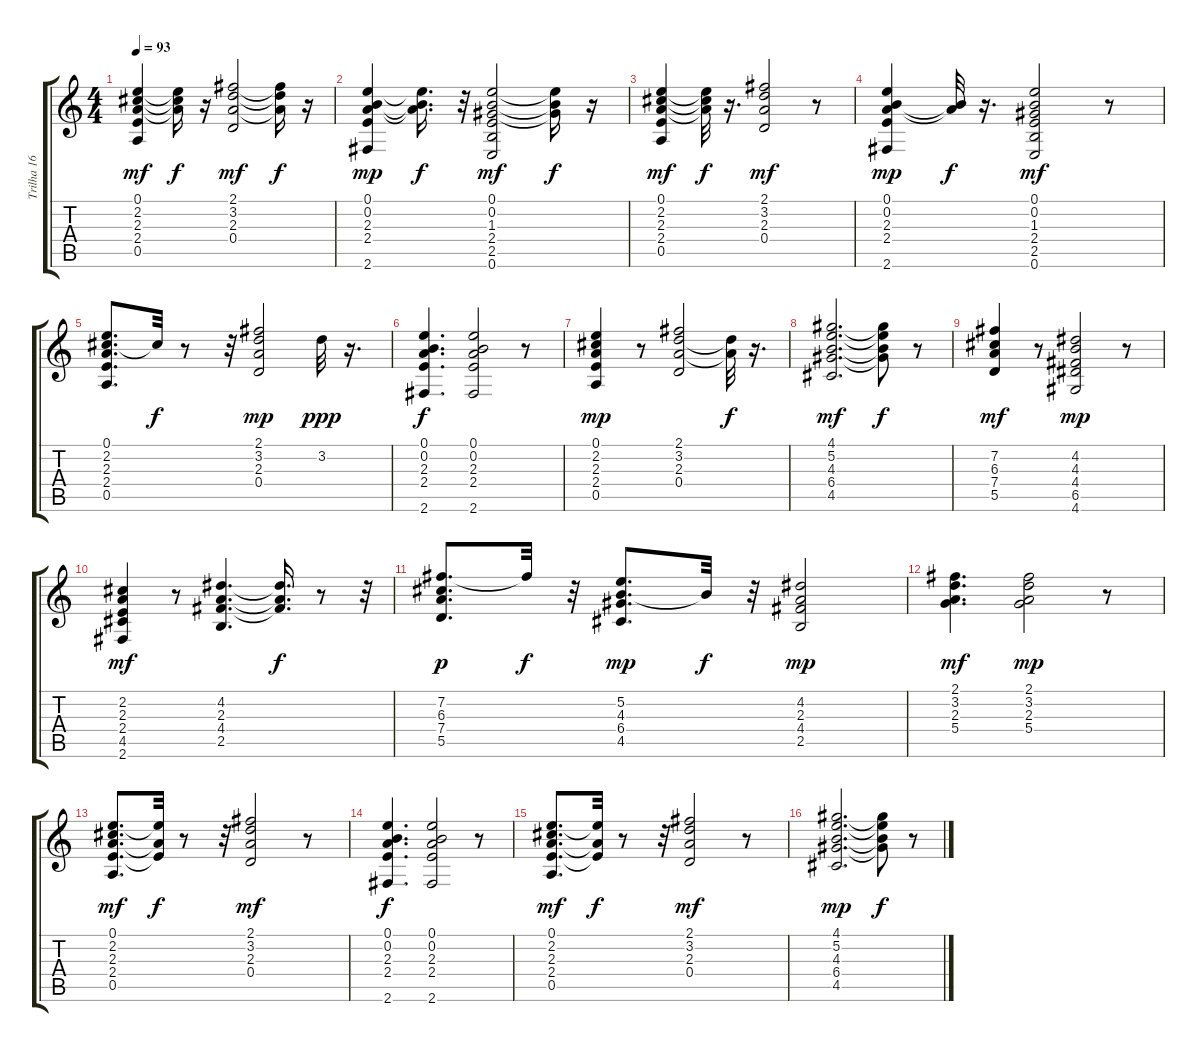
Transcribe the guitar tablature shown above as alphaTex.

\track ("Trilha 16" "Trilha 16") {instrument acousticguitarsteel}
\staff {score tabs}
\tuning (E4 B3 G3 D3 A2 E2) {hide}
\ts (4 4)
\tempo 93
\clef g2
\ks c
(0.1 2.2 2.3 2.4 0.5).4{dy mf} (0.1{t} 2.2{t} 2.3{t}).16{dy f} r.16 (2.1 3.2 2.3 0.4).2{dy mf} (2.1{t} 3.2{t} 2.3{t}).16{dy f} r.16 |
(0.1 0.2 2.3 2.4 2.6).4{dy mp} (0.1{t} 0.2{t} 2.3{t}).16{d dy f} r.32 (0.1 0.2 1.3 2.4 2.5 0.6).2{dy mf} (0.1{t} 0.2{t} 1.3{t}).16{dy f} r.16 |
(0.1 2.2 2.3 2.4 0.5).4{dy mf} (0.1{t} 2.2{t} 2.3{t}).32{dy f} r.16{d} (2.1 3.2 2.3 0.4).2{dy mf} r.8 |
(0.1 0.2 2.3 2.4 2.6).4{dy mp} (0.2{t} 2.3{t}).32{dy f} r.16{d} (0.1 0.2 1.3 2.4 2.5 0.6).2{dy mf} r.8 |
(0.1 2.2 2.3 2.4 0.5).8{d} 2.2{t}.32{dy f} r.8 r.32 (2.1 3.2 2.3 0.4).2{dy mp} 3.2.32{dy ppp} r.16{d} |
(0.1 0.2 2.3 2.4 2.6).4{d dy f} (0.1 0.2 2.3 2.4 2.6).2 r.8 |
(0.1 2.2 2.3 2.4 0.5).4{dy mp} r.8 (2.1 3.2 2.3 0.4).2 (3.2{t} 2.3{t}).32{dy f} r.16{d} |
(4.1 5.2 4.3 6.4 4.5).2{d dy mf} (4.1{t} 5.2{t} 4.3{t} 6.4{t}).8{dy f} r.8 |
(7.2 6.3 7.4 5.5).4{dy mf} r.8 (4.2 4.3 4.4 6.5 4.6).2{dy mp} r.8 |
(2.2 2.3 2.4 4.5 2.6).4{dy mf} r.8 (4.2 2.3 4.4 2.5).4{d} (4.2{t} 2.3{t} 4.4{t}).16{d dy f} r.8 r.32 |
(7.2 6.3 7.4 5.5).8{d dy p} 7.2{t}.32{dy f} r.32 (5.2 4.3 6.4 4.5).8{d dy mp} 4.3{t}.32{dy f} r.32 (4.2 2.3 4.4 2.5).2{dy mp} |
(2.1 3.2 2.3 5.4).4{d dy mf} (2.1 3.2 2.3 5.4).2{dy mp} r.8 |
(0.1 2.2 2.3 2.4 0.5).8{d dy mf} (0.1{t} 2.3{t} 2.4{t}).32{dy f} r.8 r.32 (2.1 3.2 2.3 0.4).2{dy mf} r.8 |
(0.1 0.2 2.3 2.4 2.6).4{d dy f} (0.1 0.2 2.3 2.4 2.6).2 r.8 |
(0.1 2.2 2.3 2.4 0.5).8{d dy mf} (0.1{t} 2.3{t} 2.4{t}).32{dy f} r.8 r.32 (2.1 3.2 2.3 0.4).2{dy mf} r.8 |
(4.1 5.2 4.3 6.4 4.5).2{d dy mp} (4.1{t} 5.2{t} 4.3{t} 6.4{t}).8{dy f} r.8
